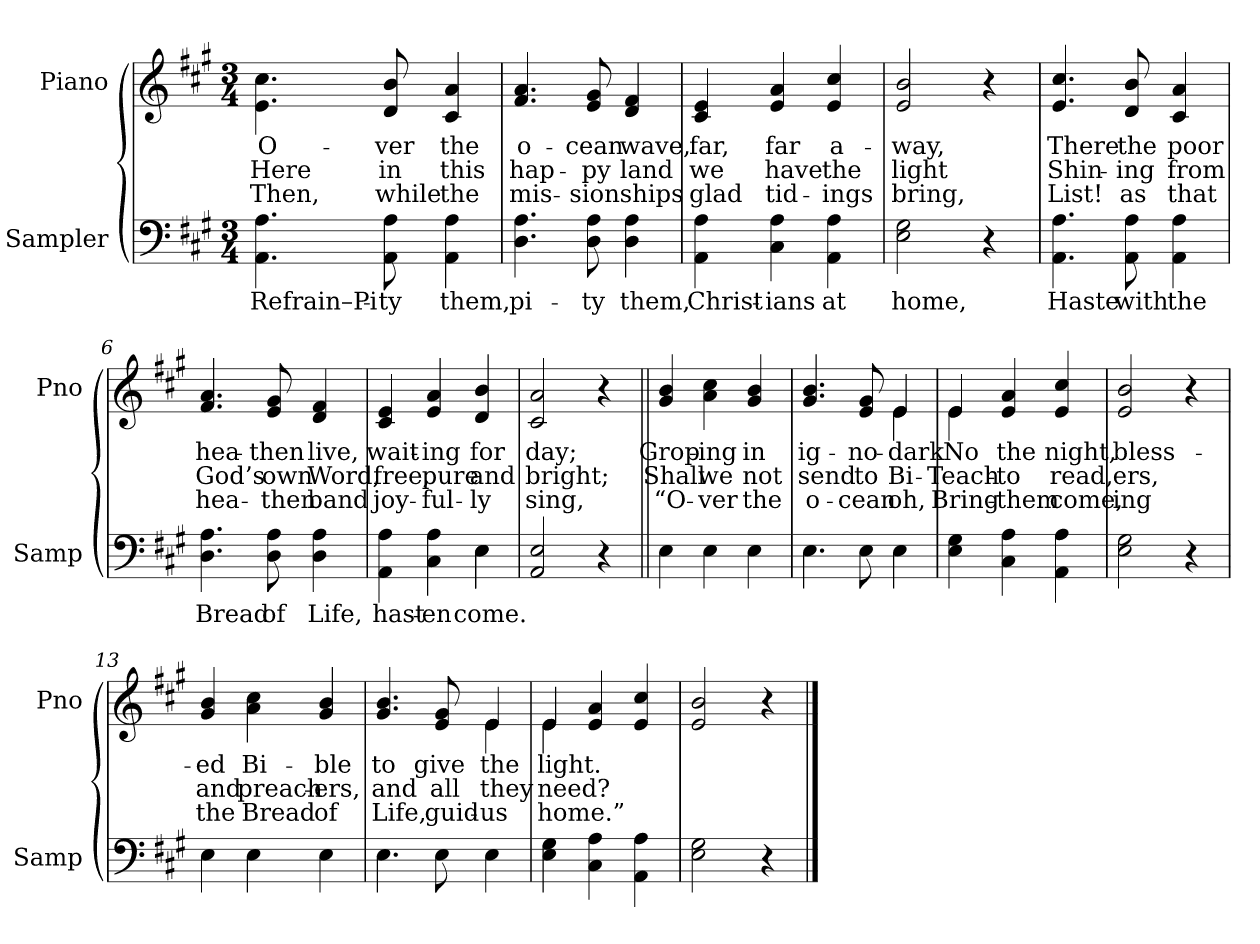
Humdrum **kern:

**kern	**text	**kern	**text	**text	**text
*part2	*part2	*part1	*part1	*part1	*part1
*staff2	*staff2	*staff1	*staff1	*staff1	*staff1
*I"Sampler	*	*I"Piano	*	*	*
*I'Samp	*	*I'Pno	*	*	*
*clefF4	*	*clefG2	*	*	*
*k[f#c#g#]	*	*k[f#c#g#]	*	*	*
*A:	*	*A:	*	*	*
*M3/4	*	*M3/4	*	*	*
=1	=1	=1	=1	=1	=1
4.AA 4.A	Refrain–Pi-	4.e\ 4.cc#\	O-	Here	Then,
8AA 8A	-ty	8d 8b	-ver	in	while
4AA 4A	them,	4c# 4a	the	this	the
=2	=2	=2	=2	=2	=2
4.D 4.A	pi-	4.f# 4.a	o-	hap-	mis-
8D 8A	-ty	8e 8g#	-cean	-py	-sion
4D 4A	them,	4d 4f#	wave,	land	ships
=3	=3	=3	=3	=3	=3
4AA 4A	Christ-	4c# 4e	far,	we	glad
4C# 4A	-ians	4e 4a	far	have	tid-
4AA 4A	at	4e 4cc#	a-	the	-ings
=4	=4	=4	=4	=4	=4
2E 2G#	home,	2e 2b	-way,	light	bring,
4r	.	4r	.	.	.
=5	=5	=5	=5	=5	=5
4.AA 4.A	Haste	4.e 4.cc#	There	Shin-	List!
8AA 8A	with	8d 8b	the	-ing	as
4AA 4A	the	4c# 4a	poor	from	that
=6	=6	=6	=6	=6	=6
4.D 4.A	Bread	4.f# 4.a	hea-	God’s	hea-
8D 8A	of	8e 8g#	-then	own	-then
4D 4A	Life,	4d 4f#	live,	Word,	band
=7	=7	=7	=7	=7	=7
*^	*	*	*	*	*
4AA 4A	2ryy	hast-	4c# 4e	wait-	free,	joy-
4C# 4A	.	-en	4e 4a	-ing	pure	-ful-
4E\	4E	come.	4d 4b	for	and	-ly
*v	*v	*	*	*	*	*
=8	=8	=8	=8	=8	=8
2AA/ 2E/	.	2c# 2a	day;	bright;	sing,
4r	.	4r	.	.	.
=9||	=9||	=9||	=9||	=9||	=9||
4E	.	4g# 4b	Grop-	Shall	“O-
4E	.	4a 4cc#	-ing	we	-ver
4E	.	4g# 4b	in	not	the
=10	=10	=10	=10	=10	=10
*	*	*^	*	*	*
4.E	.	4.g# 4.b	2ryy	ig-	send	o-
8E	.	8e 8g#	.	-no-	to	-cean
4E	.	4e/	4e	dark	Bi-	oh,
=11	=11	=11	=11	=11	=11	=11
4E 4G#	.	4e/	4e	No	Teach-	Bring-
4C# 4A	.	4e 4a	2ryy	the	to	them
4AA 4A	.	4e 4cc#	.	night,	read,	come,
*	*	*v	*v	*	*	*
=12	=12	=12	=12	=12	=12
2E 2G#	.	2e 2b	bless-	-ers,	-ing
4r	.	4r	.	.	.
=13	=13	=13	=13	=13	=13
4E	.	4g# 4b	-ed	and	the
4E	.	4a 4cc#	Bi-	preach-	Bread
4E	.	4g# 4b	-ble	-ers,	of
=14	=14	=14	=14	=14	=14
*	*	*^	*	*	*
4.E	.	4.g# 4.b	2ryy	to	and	Life,
8E	.	8e 8g#	.	give	all	guid-
4E	.	4e/	4e	the	they	us
=15	=15	=15	=15	=15	=15	=15
4E 4G#	.	4e/	4e	light.	need?	home.”
4C# 4A	.	4e 4a	2ryy	.	.	.
4AA 4A	.	4e 4cc#	.	.	.	.
*	*	*v	*v	*	*	*
=16	=16	=16	=16	=16	=16
2E 2G#	.	2e 2b	.	.	.
4r	.	4r	.	.	.
==	==	==	==	==	==
*-	*-	*-	*-	*-	*-
